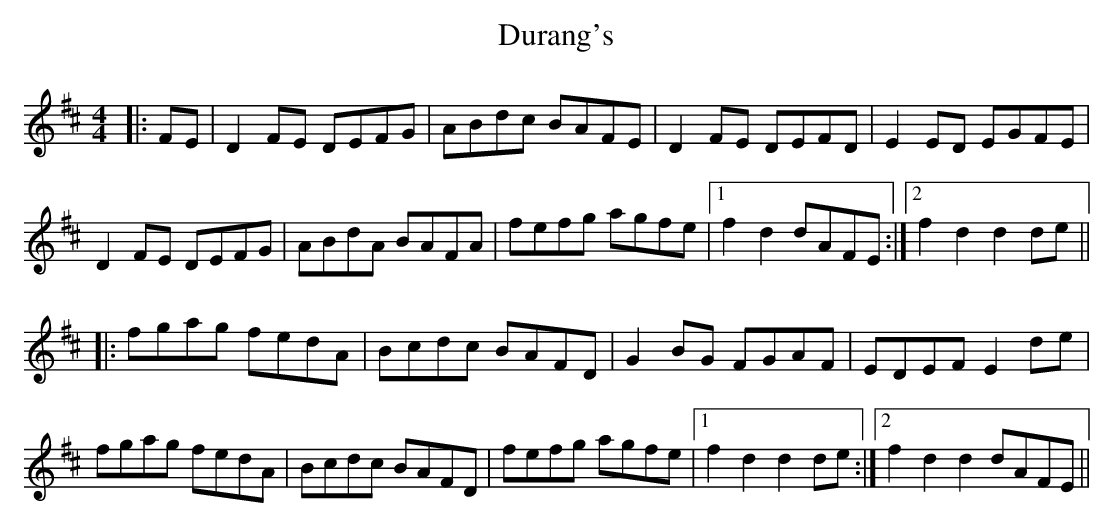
X:1
T: Durang's
M: 4/4
L: 1/8
K: Dmaj
|:FE|D2 FE DEFG|ABdc BAFE|D2 FE DEFD|E2 ED EGFE|
D2 FE DEFG|ABdA BAFA|fefg agfe|1 f2 d2 dAFE:|2 f2 d2 d2 de||
|:fgag fedA|Bcdc BAFD|G2 BG FGAF|EDEF E2 de|
fgag fedA|Bcdc BAFD|fefg agfe|1 f2 d2 d2 de:|2 f2 d2 d2 dAFE||
